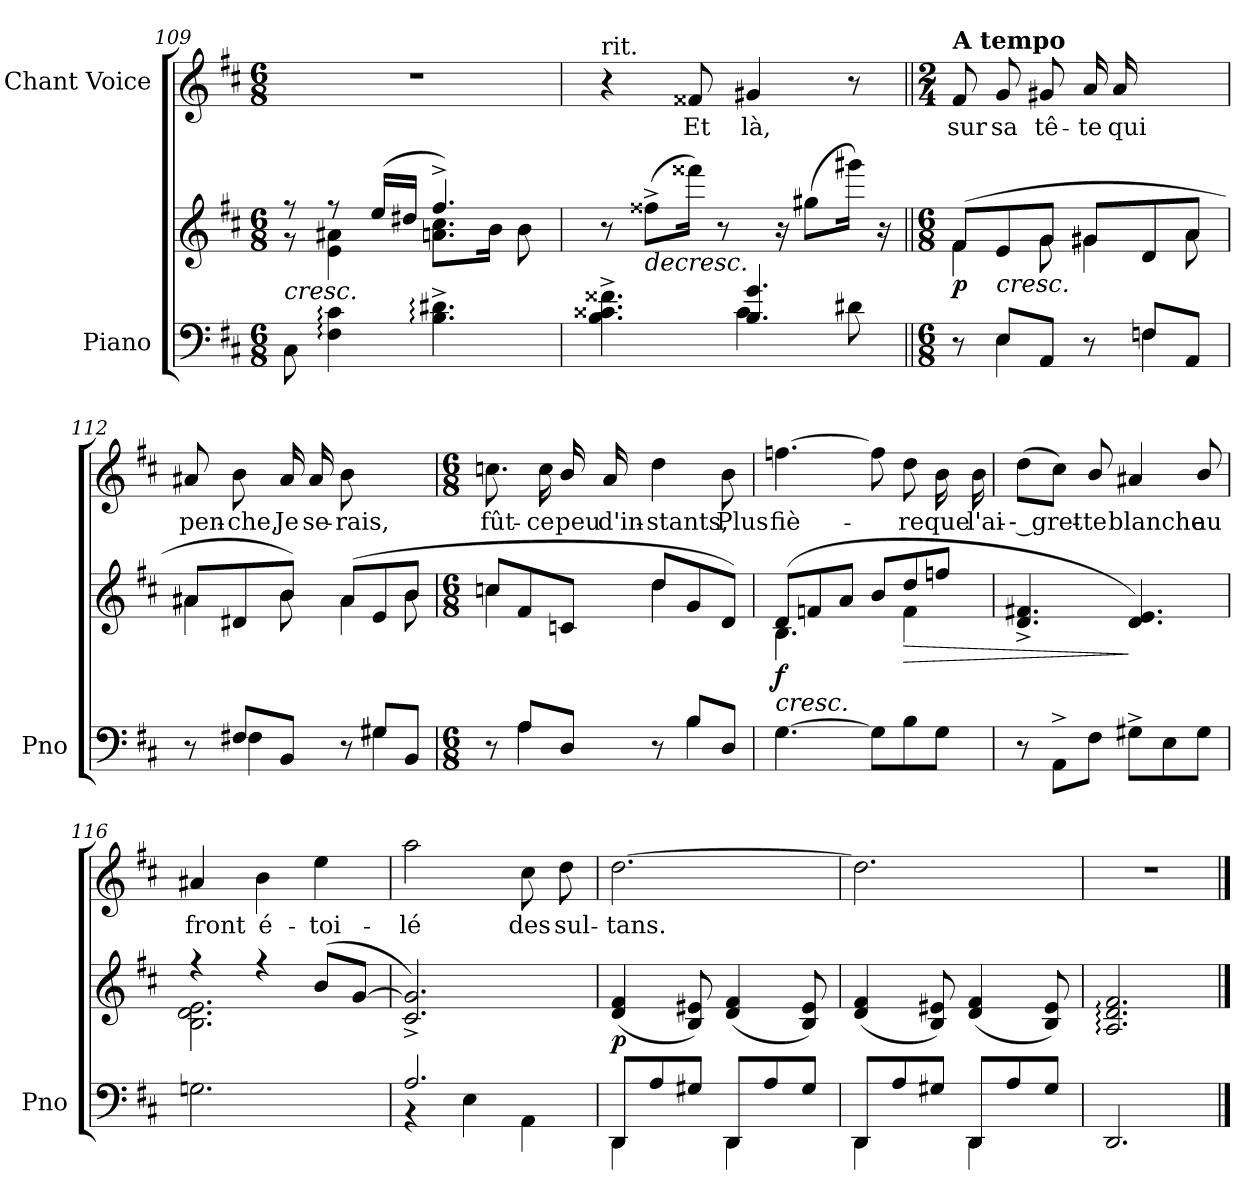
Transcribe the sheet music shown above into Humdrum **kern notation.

**kern	**kern	**dynam	**kern	**text
*part2	*part2	*part2	*part1	*part1
*staff3	*staff2	*staff2/3	*staff1	*staff1
*I"Piano	*	*	*I"Chant Voice	*
*I'Pno	*	*	*	*
*clefF4	*clefG2	*	*clefG2	*
*k[f#c#]	*k[f#c#]	*	*k[f#c#]	*
*M6/8	*M6/8	*	*M6/8	*
=109	=109	=109	=109	=109
!	!	!LO:HP:b	!	!
*	*^	*	*	*
8C#\	8r	8r	<	2.r	.
4F#\: 4c#\:	8r	4e\ 4a#X\	.	.	.
.	(>16ee/LL	.	.	.	.
.	16dd#X/JJ	.	.	.	.
4.B\:^ 4.d#X\:^	4.ff#^/)	8.an\ 8.cc#\L	.	.	.
.	.	16b\Jk	.	.	.
.	.	8b\	.	.	.
*	*v	*v	*	*	*
=110	=110	=110	=110	=110
*	*	*	*MM132	*
*^	*^	*	*	*
!	!	!	!	!	!LO:TX:a:t=rit.	!
!	!	!LO:TX:a:t=rit.	!	!	!	!
*	*	*v	*v	*	*	*
4rGGyy	4.B\^ 4.c##X\^ 4.f##X\^	8r	.	4r	.
!	!	!	!LO:HP:b	!	!
.	.	(>8ff##X^\L	>	.	.
!	!	!	!	!	!LO:LY:b
8rGGyy	.	16fff##X\Jk)	.	8f##X/	Et
.	.	8r	.	.	.
*	*	*	*	*MM124	*
!	!	!	!	!	!LO:LY:b
4.B/ 4.g/	4c##\	.	.	4g#X/	là,
.	.	16r	.	.	.
.	.	(>8gg#X\L	.	.	.
.	8d#X\	16ggg#X\Jk)	.	8r	.
.	.	16r	.	.	.
*v	*v	*	*	*	*
.	.	[	.	.
!!LO:LB:g=z
=111||	=111||	=111||	=111||	=111||
*M6/8	*M6/8	*	*M2/4	*
*^	*^	*	*	*
!	!	!	!	!	!LO:TX:a:B:t=A tempo	!
!	!	!	!	!LO:DY:b	!	!LO:LY:b
8r	8ryy	(>8f#/L	4f#\	p	8f#/	sur
!	!	!LO:TX:b:i:t=cresc.	!	!	!	!
!	!	!	!	!	!	!LO:LY:b
8E/L	4E\	8e/	.	.	8g/	sa
!	!	!	!	!	!	!LO:LY:b
8AA/J	.	8g/J	8g\	.	8g#X/	tê-
!	!	!	!	!	!	!LO:LY:b
8r	8ryy	8g#X/L	4g#\	.	16a/	-te
!	!	!	!	!	!	!LO:LY:b
.	.	.	.	.	16a/	qui
8Fn/L	4F\	8d/	.	.	4ryy	.
8AA/J	.	8a/J	8a\	.	.	.
=112	=112	=112	=112	=112	=112	=112
!	!	!	!	!	!	!LO:LY:b
8r	8ryy	8a#X/L	4a#\	.	8a#X/	pen-
!	!	!	!	!	!	!LO:LY:b
8F#X/L	4F#\	8d#X/	.	.	8b\	-che,
!	!	!	!	!	!	!LO:LY:b
8BB/J	.	8b/J)	8b\	.	16a#/	Je
!	!	!	!	!	!	!LO:LY:b
.	.	.	.	.	16a#/	se-
!	!	!	!	!	!	!LO:LY:b
8r	8ryy	(>8a#/L	4a#\	.	8b\	-rais,
8G#X/L	4G#\	8e/	.	.	4ryy	.
8BB/J	.	8b/J	8b\	.	.	.
=113	=113	=113	=113	=113	=113	=113
*M6/8	*	*M6/8	*	*	*M6/8	*
!	!	!	!	!	!	!LO:LY:b
8r	8ryy	8ccn/L	4cc\	.	8.ccn\	fût-
8A/L	4A\	8f#/	.	.	.	.
!	!	!	!	!	!	!LO:LY:b
.	.	.	.	.	16cc\	-ce
!	!	!	!	!	!	!LO:LY:b
8D/J	.	8cn/J	8rffyy	.	16b/	peu
!	!	!	!	!	!	!LO:LY:b
.	.	.	.	.	16a/	d'in-
!	!	!	!	!	!	!LO:LY:b
8r	8ryy	8dd/L	4dd\	.	4dd\	-stants,
8B/L	4B\	8g/	.	.	.	.
!	!	!	!	!	!	!LO:LY:b
8D/J	.	8d/J)	8rffyy	.	8b\	Plus
*v	*v	*	*	*	*	*
=114	=114	=114	=114	=114	=114
!	!	!	!LO:HP:b	!	!LO:LY:b
!	!	!	!LO:DY:n=1:b	!	!
[4.G\	(>8d/L	4.B\	< f	[4.ffn\	fiè-
.	8fn/	.	.	.	.
.	8a/J	.	.	.	.
8G\L]	8b/L	8ryy	.	8ff\]	.
!	!	!	!LO:HP:n=1:b	!	!LO:LY:b
8B\	8dd/	4f\	] >	8dd\	-re
!	!	!	!	!	!LO:LY:b
8G\J	8ffn/J	.	.	16b\	que
!	!	!	!	!	!LO:LY:b
.	.	.	.	16b\	l'ai-
*	*v	*v	*	*	*
.	.	[	.	.
!!LO:LB:g=z
=115	=115	=115	=115	=115
!	!	!	!	!LO:LY:b
8r	4.d/^ 4.f#X/^	.	(>8dd\L	-- gret-
8AA^\L	.	.	8cc#\J)	.
!	!	!	!	!LO:LY:b
8F#\J	.	.	8b/	-te
!	!	!	!	!LO:LY:b
8G#X^\L	4.d/ 4.e/)	]	4a#X/	blanche
8E\	.	.	.	.
!	!	!	!	!LO:LY:b
8G#\J	.	.	8b/	au
=116	=116	=116	=116	=116
*	*^	*	*	*
!	!	!	!	!	!LO:LY:b
2.Gn\	4r	2.B\ 2.d\ 2.e\	.	4a#X/	front
!	!	!	!	!	!LO:LY:b
.	4r	.	.	4b\	é-
!	!	!	!	!	!LO:LY:b
.	(>8b/L	.	.	4ee\	-toi-
.	[8g/J	.	.	.	.
*	*v	*v	*	*	*
=117	=117	=117	=117	=117
*^	*	*	*	*
!	!	!	!	!	!LO:LY:b
2.A/	4r	2.c#/^ 2.g/]^)	.	2aa\	-lé
.	4E\	.	.	.	.
!	!	!	!	!	!LO:LY:b
.	4AA\	.	.	8cc#\	des
!	!	!	!	!	!LO:LY:b
.	.	.	.	8dd\	sul-
=118	=118	=118	=118	=118	=118
!	!	!	!LO:DY:b	!	!LO:LY:b
8DD/L	4DD\	(>4d/ 4f#/	p	[2.dd\	-tans.
8A/	.	.	.	.	.
8G#X/J	8ryy	8B/ 8e#X/)	.	.	.
8DD/L	4DD\	(>4d/ 4f#/	.	.	.
8A/	.	.	.	.	.
8G#/J	8ryy	8B/ 8e#/)	.	.	.
=119	=119	=119	=119	=119	=119
8DD/L	4DD\	(>4d/ 4f#/	.	2.dd\]	.
8A/	.	.	.	.	.
8G#X/J	8ryy	8B/ 8e#X/)	.	.	.
8DD/L	4DD\	(>4d/ 4f#/	.	.	.
8A/	.	.	.	.	.
8G#/J	8ryy	8B/ 8e#/)	.	.	.
*v	*v	*	*	*	*
=120	=120	=120	=120	=120
2.DD:/	2.A/: 2.d/: 2.f#/:	.	2.r	.
==	==	==	==	==
*-	*-	*-	*-	*-
